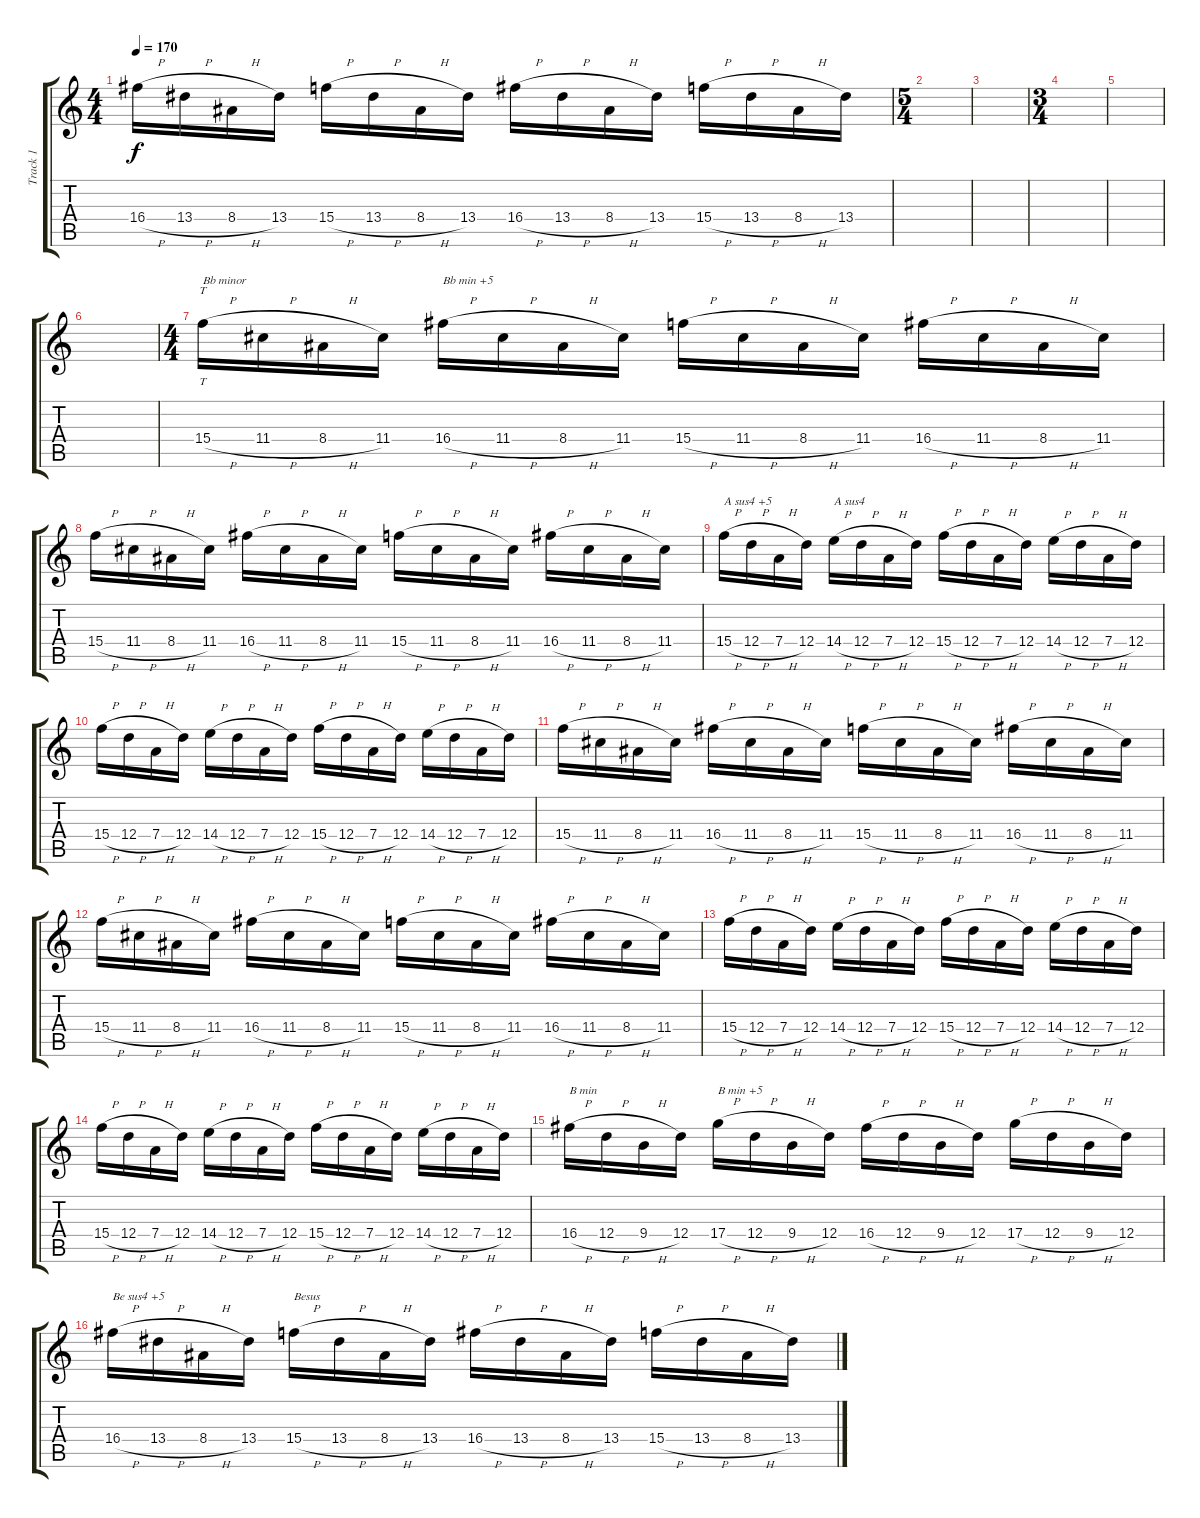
\track ("Track 1" "Track 1") {instrument distortionguitar}
\staff {score tabs}
\tuning (E4 B3 G3 D3 A2 E2) {hide}
\ts (4 4)
\tempo 170
\clef g2
\ks c
16.4{h}.16{dy f} 13.4{h}.16 8.4{h}.16 13.4.16 15.4{h}.16 13.4{h}.16 8.4{h}.16 13.4.16 16.4{h}.16 13.4{h}.16 8.4{h}.16 13.4.16 15.4{h}.16 13.4{h}.16 8.4{h}.16 13.4.16 |
\ts (5 4)
|
|
\ts (3 4)
|
|
|
\ts (4 4)
15.4{h}.16{tt txt "Bb minor"} 11.4{h}.16 8.4{h}.16 11.4.16 16.4{h}.16{txt "Bb min +5"} 11.4{h}.16 8.4{h}.16 11.4.16 15.4{h}.16 11.4{h}.16 8.4{h}.16 11.4.16 16.4{h}.16 11.4{h}.16 8.4{h}.16 11.4.16 |
15.4{h}.16 11.4{h}.16 8.4{h}.16 11.4.16 16.4{h}.16 11.4{h}.16 8.4{h}.16 11.4.16 15.4{h}.16 11.4{h}.16 8.4{h}.16 11.4.16 16.4{h}.16 11.4{h}.16 8.4{h}.16 11.4.16 |
15.4{h}.16{txt "A sus4 +5"} 12.4{h}.16 7.4{h}.16 12.4.16 14.4{h}.16{txt "A sus4"} 12.4{h}.16 7.4{h}.16 12.4.16 15.4{h}.16 12.4{h}.16 7.4{h}.16 12.4.16 14.4{h}.16 12.4{h}.16 7.4{h}.16 12.4.16 |
15.4{h}.16 12.4{h}.16 7.4{h}.16 12.4.16 14.4{h}.16 12.4{h}.16 7.4{h}.16 12.4.16 15.4{h}.16 12.4{h}.16 7.4{h}.16 12.4.16 14.4{h}.16 12.4{h}.16 7.4{h}.16 12.4.16 |
15.4{h}.16 11.4{h}.16 8.4{h}.16 11.4.16 16.4{h}.16 11.4{h}.16 8.4{h}.16 11.4.16 15.4{h}.16 11.4{h}.16 8.4{h}.16 11.4.16 16.4{h}.16 11.4{h}.16 8.4{h}.16 11.4.16 |
15.4{h}.16 11.4{h}.16 8.4{h}.16 11.4.16 16.4{h}.16 11.4{h}.16 8.4{h}.16 11.4.16 15.4{h}.16 11.4{h}.16 8.4{h}.16 11.4.16 16.4{h}.16 11.4{h}.16 8.4{h}.16 11.4.16 |
15.4{h}.16 12.4{h}.16 7.4{h}.16 12.4.16 14.4{h}.16 12.4{h}.16 7.4{h}.16 12.4.16 15.4{h}.16 12.4{h}.16 7.4{h}.16 12.4.16 14.4{h}.16 12.4{h}.16 7.4{h}.16 12.4.16 |
15.4{h}.16 12.4{h}.16 7.4{h}.16 12.4.16 14.4{h}.16 12.4{h}.16 7.4{h}.16 12.4.16 15.4{h}.16 12.4{h}.16 7.4{h}.16 12.4.16 14.4{h}.16 12.4{h}.16 7.4{h}.16 12.4.16 |
16.4{h}.16{txt "B min"} 12.4{h}.16 9.4{h}.16 12.4.16 17.4{h}.16{txt "B min +5"} 12.4{h}.16 9.4{h}.16 12.4.16 16.4{h}.16 12.4{h}.16 9.4{h}.16 12.4.16 17.4{h}.16 12.4{h}.16 9.4{h}.16 12.4.16 |
16.4{h}.16{txt "Be sus4 +5"} 13.4{h}.16 8.4{h}.16 13.4.16 15.4{h}.16{txt "Besus"} 13.4{h}.16 8.4{h}.16 13.4.16 16.4{h}.16 13.4{h}.16 8.4{h}.16 13.4.16 15.4{h}.16 13.4{h}.16 8.4{h}.16 13.4.16
